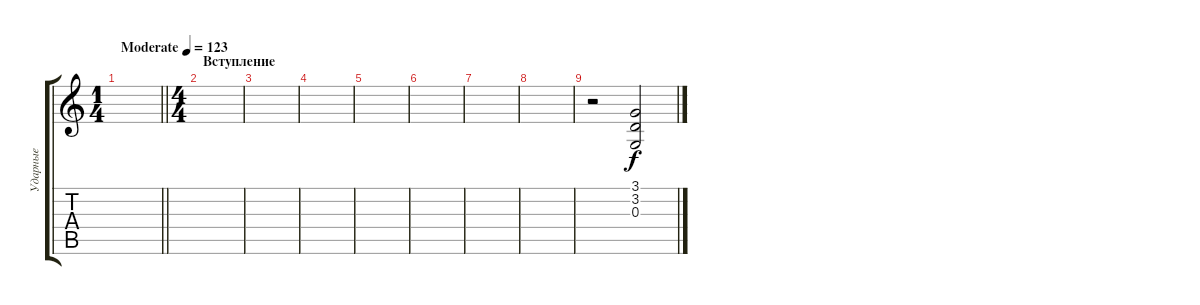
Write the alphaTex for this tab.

\track ("Ударные" "Ударные") {instrument reversecymbal}
\staff {score tabs}
\tuning (E4 B3 G3 D3 A2 E2) {hide}
\ts (1 4)
\tempo (123 "Moderate")
\clef g2
\barLineRight lightlight
\ks c
|
\ts (4 4)
\section ("" "Вступление")
|
|
|
|
|
|
|
r.2 (3.1 3.2 0.3).2
